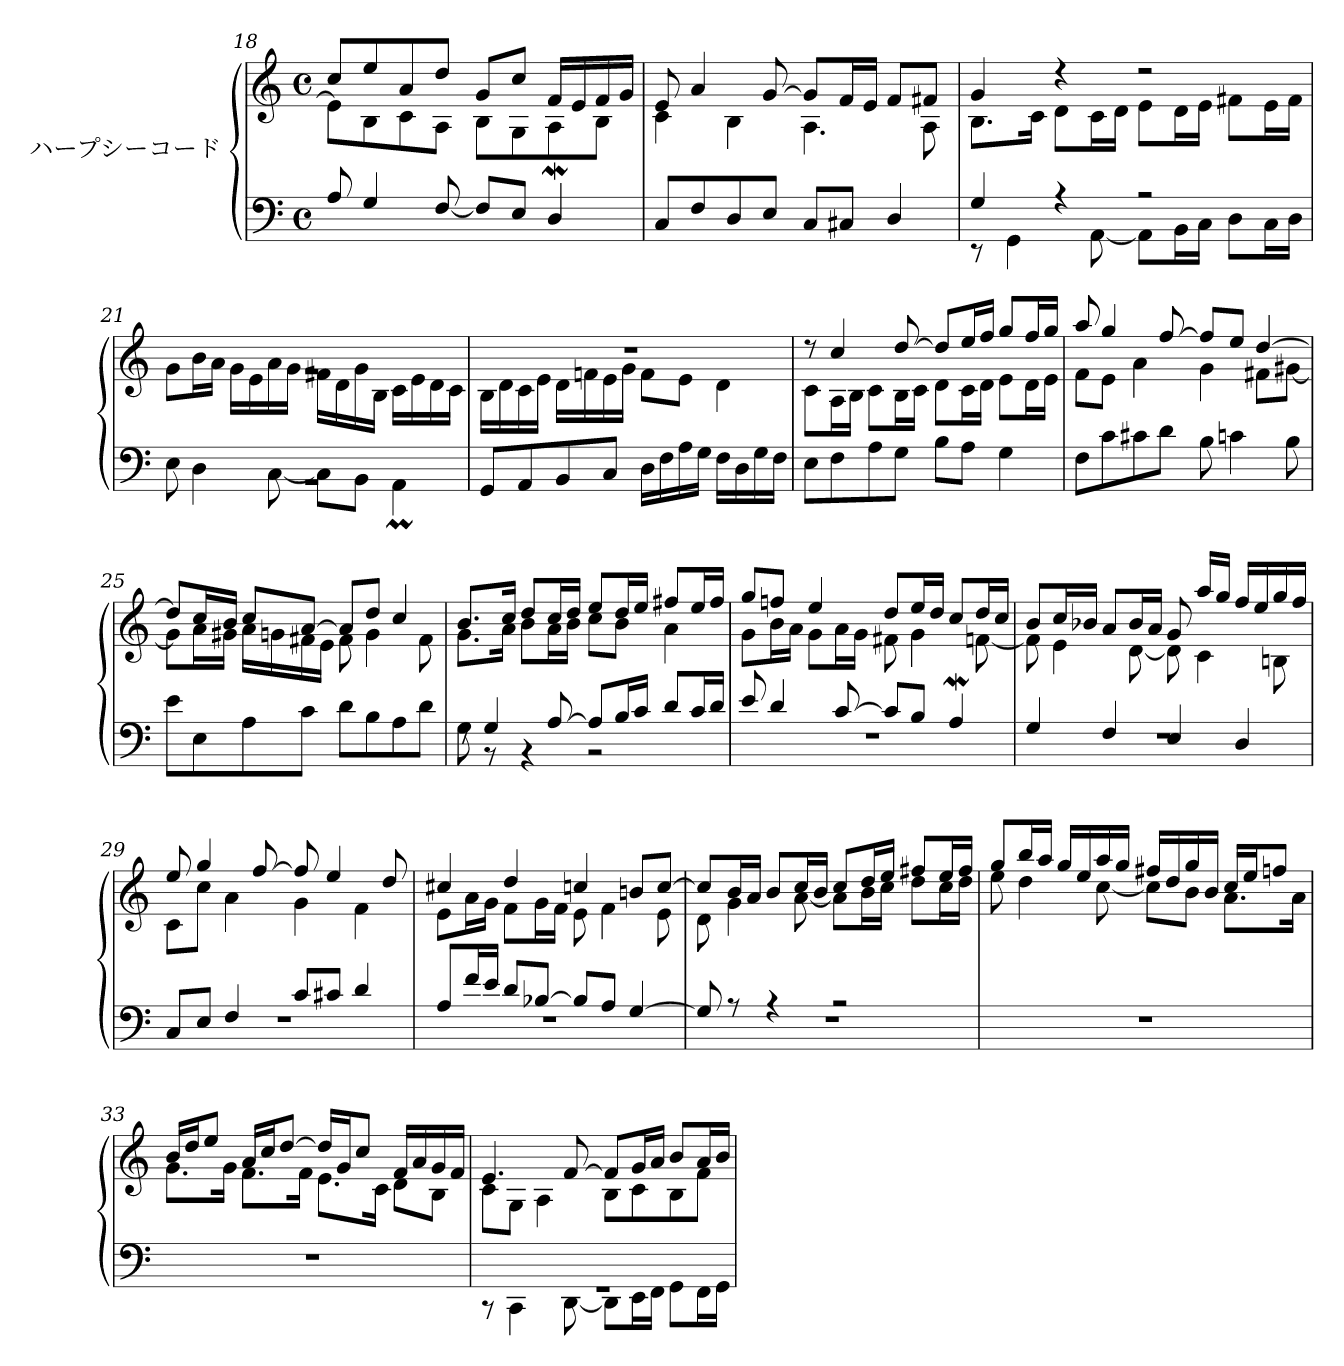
**kern	**kern
*part1	*part1
*staff2	*staff1
*I"ハープシーコード	*
*clefF4	*clefG2
*k[]	*k[]
*M4/4	*M4/4
*met(c)	*met(c)
=18	=18
*	*^
8A/	8cc/L	8e\L]
4G/	8ee/	8B\
.	8a/	8c\
[8F/	8dd/J	8A\J
8F/L]	8g/L	8B\L
8E/J	8cc/J	8G\
4DW/	16f/LL	8A\
.	16e/	.
.	16f/	8B\J
.	16g/JJ	.
=19	=19	=19
8C/L	8e/	4c\
8F/	4a/	.
8D/	.	4B\
8E/J	[8g/	.
8C/L	8g/L]	4.A\
8C#X/J	16f/L	.
.	16e/JJ	.
4D/	8f/L	.
.	8f#X/J	8A\
!!LO:LB:g=z	!!
=20	=20	=20
*^	*	*
4G/	8r	4g/	8.B\L
.	4GG\	.	.
.	.	.	16c\Jk
4r	.	4r	8d\L
.	[8AA\	.	16c\L
.	.	.	16d\JJ
2r	8AA\L]	2r	8e\L
.	16BB\L	.	16d\L
.	16C\JJ	.	16e\JJ
.	8D\L	.	8f#X\L
.	16C\L	.	16e\L
.	16D\JJ	.	16f#\JJ
=21	=21	=21	=21
1rBB	8E\	1rg	8g\L
.	4D\	.	16b\L
.	.	.	16a\JJ
.	.	.	16g\LL
.	.	.	16e\
.	[8C\	.	16a\
.	.	.	16g\JJ
.	8C\L]	.	16f#X\LL
.	.	.	16d\
.	8BB\J	.	16g\
.	.	.	16B\JJ
.	4AAM\	.	16c\LL
.	.	.	16e\
.	.	.	16d\
.	.	.	16c\JJ
*v	*v	*	*
=22	=22	=22
8GG/L	1r	16B\LL
.	.	16d\
8AA/	.	16c\
.	.	16e\JJ
8BB/	.	16d\LL
.	.	16fn\
8C/J	.	16e\
.	.	16g\JJ
16D\LL	.	8f\L
16F\	.	.
16A\	.	8e\J
16G\JJ	.	.
16F\LL	.	4d\
16D\	.	.
16G\	.	.
16F\JJ	.	.
!!LO:LB:g=z	!!
=23	=23	=23
8E\L	8r	8c\L
8F\	4cc/	16A\L
.	.	16B\JJ
8A\	.	8c\L
8G\J	[8dd/	16B\L
.	.	16c\JJ
8B\L	8dd/L]	8d\L
8A\J	16ee/L	16c\L
.	16ff/JJ	16d\JJ
4G\	8gg/L	8e\L
.	16ff/L	16d\L
.	16gg/JJ	16e\JJ
=24	=24	=24
8F\L	8aa/	8f\L
8c\	4gg/	8e\J
8c#X\	.	4a\
8d\J	[8ff/	.
8B\	8ff/L]	4g\
4cn\	8ee/J	.
.	[4dd/	8f#X\L
8B\	.	[8g#X\J
=25	=25	=25
8e\L	8dd/L]	8g#\L]
8E\	16cc/L	16a\L
.	16b/JJ	16g#X\JJ
8A\	8cc/L	16a\LL
.	.	16gn\
8c\J	[8a/J	16f#X\
.	.	16e\JJ
8d\L	8a/L]	8f#\
8B\	8dd/J	4g\
8A\	4cc/	.
8d\J	.	8f#\
!!LO:LB:g=z	!!
=26	=26	=26
*^	*	*
8rF	8G\	8.b/L	8.g\L
4G/	8r	.	.
.	.	16cc/Jk	16a\Jk
.	4r	8dd/L	8b\L
[8A/	.	16cc/L	16a\L
.	.	16dd/JJ	16b\JJ
8A/L]	2r	8ee/L	8cc\L
16B/L	.	16dd/L	8b\J
16c/JJ	.	16ee/JJ	.
8d/L	.	8ff#X/L	4a\
16c/L	.	16ee/L	.
16d/JJ	.	16ff#/JJ	.
=27	=27	=27	=27
8e/	1rF	8gg/L	8g\L
4d/	.	8ffn/J	16b\L
.	.	.	16a\JJ
.	.	4ee/	8g\L
[8c/	.	.	16a\L
.	.	.	16g\JJ
8c/L]	.	8dd/L	8f#X\
8B/J	.	16ee/L	4g\
.	.	16dd/JJ	.
4AW/	.	8cc/L	.
.	.	16dd/L	[8fn\
.	.	16cc/JJ	.
=28	=28	=28	=28
4G/	1rF	8b/L	8f\]
.	.	16cc/L	4e\
.	.	16b-X/JJ	.
4F/	.	8a/L	.
.	.	16b-/L	[8d\
.	.	16a/JJ	.
4E/	.	8g/	8d\]
.	.	16aa/LL	4c\
.	.	16gg/JJ	.
4D/	.	16ff/LL	.
.	.	16ee/	.
.	.	16gg/	8Bn\
.	.	16ff/JJ	.
!!LO:LB:g=z	!!
=29	=29	=29	=29
8C/L	1rF	8ee/	8c\L
8E/J	.	4gg/	8cc\J
4F/	.	.	4a\
.	.	[8ff/	.
8c/L	.	8ff/]	4g\
8c#X/J	.	4ee/	.
4d/	.	.	4f\
.	.	8dd/	.
=30	=30	=30	=30
8A/L	1rF	4cc#X/	8e\L
16f/L	.	.	16a\L
16e/JJ	.	.	16g\JJ
8d/L	.	4dd/	8f\L
[8B-X/J	.	.	16g\L
.	.	.	16f\JJ
8B-/L]	.	4ccn/	8e\
8A/J	.	.	4f\
[4G/	.	8bn/L	.
.	.	[8cc/J	8e\
=31	=31	=31	=31
8G/]	1rF	8cc/L]	8d\
8r	.	16b/L	4g\
.	.	16a/JJ	.
4r	.	8b/L	.
.	.	16cc/L	[8a\
.	.	16b/JJ	.
2r	.	8cc/L	8a\L]
.	.	16dd/L	16b\L
.	.	16ee/JJ	16cc\JJ
.	.	8ff#X/L	8dd\L
.	.	16ee/L	16cc\L
.	.	16ff#/JJ	16dd\JJ
*v	*v	*	*
!!LO:LB:g=z	!!
=32	=32	=32
1r	8gg/L	8ee\
.	16bb/L	4dd\
.	16aa/JJ	.
.	16gg/LL	.
.	16ee/	.
.	16aa/	[8cc\
.	16gg/JJ	.
.	16ff#X/LL	8cc\L]
.	16dd/	.
.	16gg/	8b\J
.	16b/JJ	.
.	16cc/LL	8.a\L
.	16ee/J	.
.	8ffn/J	.
.	.	16a\Jk
=33	=33	=33
1r	16b/LL	8.g\L
.	16dd/J	.
.	8ee/J	.
.	.	16g\Jk
.	16a/LL	8.f\L
.	16cc/J	.
.	[8dd/J	.
.	.	16f\Jk
.	16dd/LL]	8.e\L
.	16g/J	.
.	8cc/J	.
.	.	16c\Jk
.	16f/LL	8d\L
.	16a/	.
.	16g/	8B\J
.	16f/JJ	.
!!LO:PB:g=z	!!
=34	=34	=34
*^	*	*
1rGG	8r	4.e/	8c\L
.	4CC\	.	8G\J
.	.	.	4A\
.	[8DD\	[8f/	.
.	8DD\L]	8f/L]	8B\L
.	16EE\L	16g/L	8c\
.	16FF\JJ	16a/JJ	.
.	8GG\L	8b/L	8B\
.	16FF\L	16a/L	8f\J
.	16GG\JJ	16b/JJ	.
*v	*v	*	*
*	*v	*v
=	=
*-	*-
